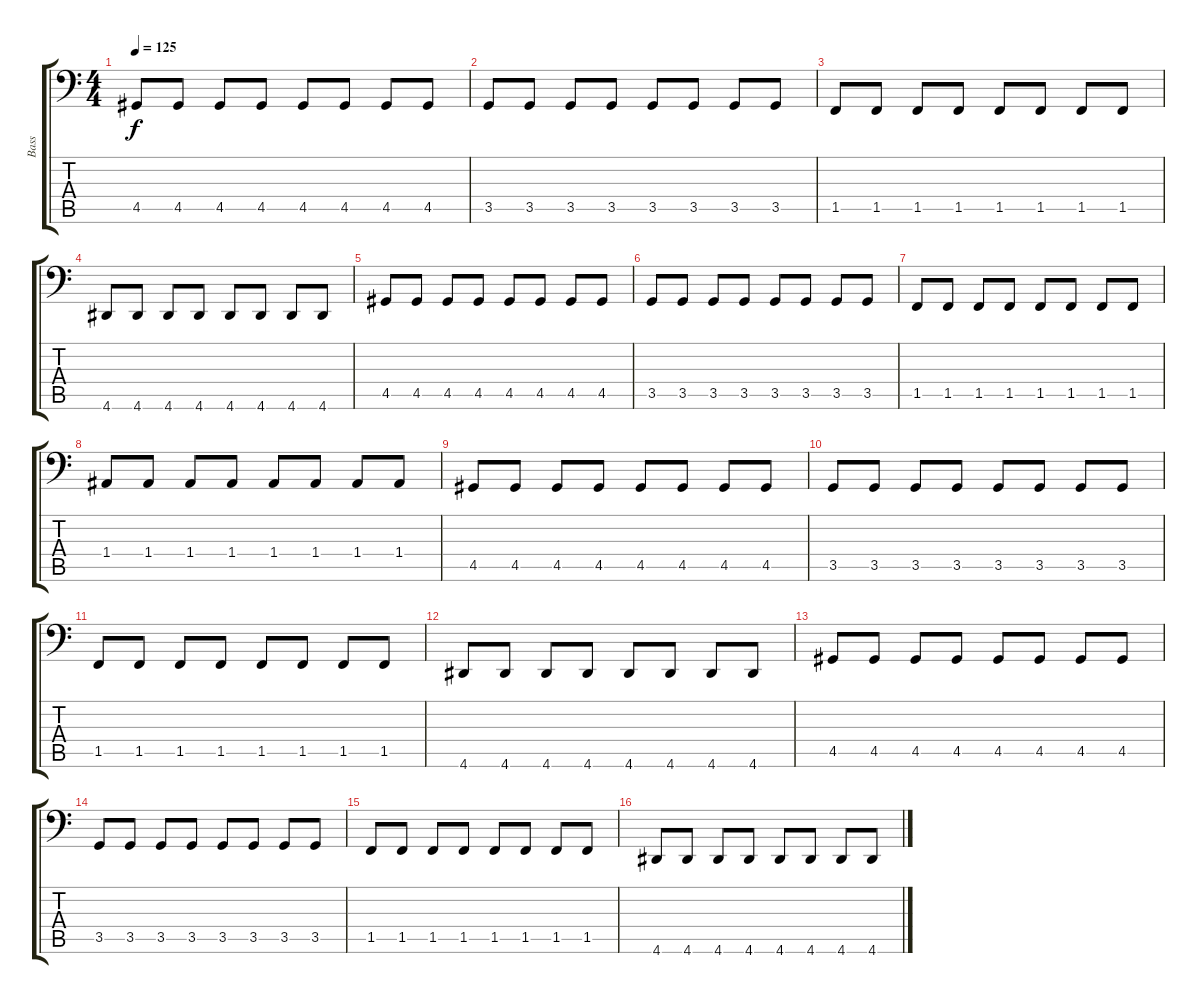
\track ("Bass" "Bass") {instrument electricbassfinger}
\staff {score tabs}
\tuning (C3 G2 D2 A1 E1 B0) {hide}
\ts (4 4)
\tempo 125
\clef f4
\ks c
4.5.8{dy f} 4.5.8 4.5.8 4.5.8 4.5.8 4.5.8 4.5.8 4.5.8 |
3.5.8 3.5.8 3.5.8 3.5.8 3.5.8 3.5.8 3.5.8 3.5.8 |
1.5.8 1.5.8 1.5.8 1.5.8 1.5.8 1.5.8 1.5.8 1.5.8 |
4.6.8 4.6.8 4.6.8 4.6.8 4.6.8 4.6.8 4.6.8 4.6.8 |
4.5.8 4.5.8 4.5.8 4.5.8 4.5.8 4.5.8 4.5.8 4.5.8 |
3.5.8 3.5.8 3.5.8 3.5.8 3.5.8 3.5.8 3.5.8 3.5.8 |
1.5.8 1.5.8 1.5.8 1.5.8 1.5.8 1.5.8 1.5.8 1.5.8 |
1.4.8 1.4.8 1.4.8 1.4.8 1.4.8 1.4.8 1.4.8 1.4.8 |
4.5.8 4.5.8 4.5.8 4.5.8 4.5.8 4.5.8 4.5.8 4.5.8 |
3.5.8 3.5.8 3.5.8 3.5.8 3.5.8 3.5.8 3.5.8 3.5.8 |
1.5.8 1.5.8 1.5.8 1.5.8 1.5.8 1.5.8 1.5.8 1.5.8 |
4.6.8 4.6.8 4.6.8 4.6.8 4.6.8 4.6.8 4.6.8 4.6.8 |
4.5.8 4.5.8 4.5.8 4.5.8 4.5.8 4.5.8 4.5.8 4.5.8 |
3.5.8 3.5.8 3.5.8 3.5.8 3.5.8 3.5.8 3.5.8 3.5.8 |
1.5.8 1.5.8 1.5.8 1.5.8 1.5.8 1.5.8 1.5.8 1.5.8 |
4.6.8 4.6.8 4.6.8 4.6.8 4.6.8 4.6.8 4.6.8 4.6.8
